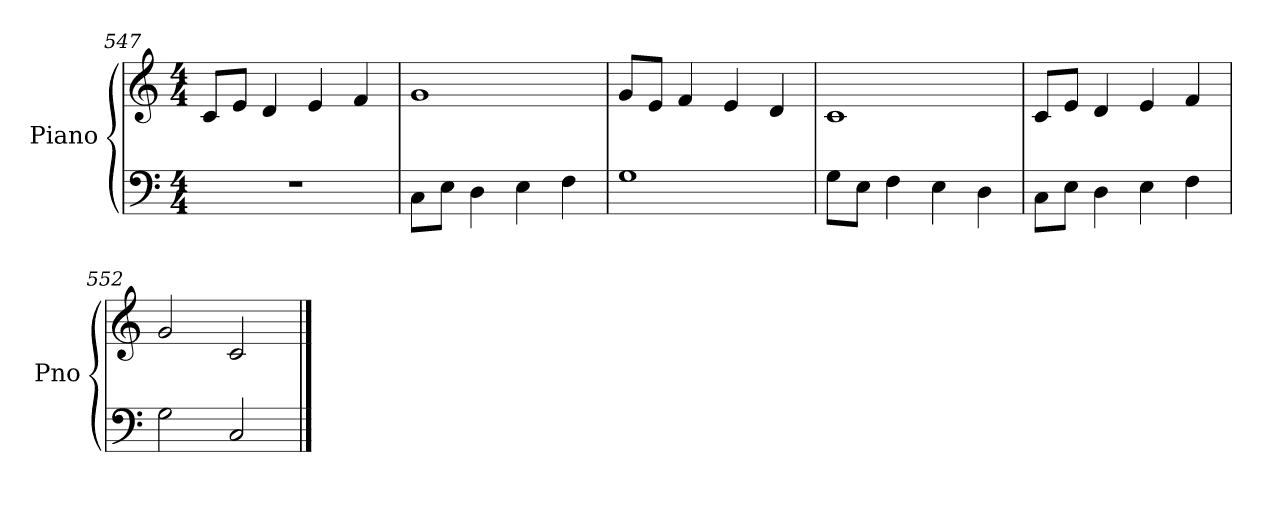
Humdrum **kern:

**kern	**kern
*part1	*part1
*staff2	*staff1
*I"Piano	*
*I'Pno	*
!!LO:LB:g=z
*clefF4	*clefG2
*k[]	*k[]
*M4/4	*M4/4
=547	=547
1r	8c/L
.	8e/J
.	4d/
.	4e/
.	4f/
=548	=548
8C\L	1g
8E\J	.
4D\	.
4E\	.
4F\	.
=549	=549
1G	8g/L
.	8e/J
.	4f/
.	4e/
.	4d/
=550	=550
8G\L	1c
8E\J	.
4F\	.
4E\	.
4D\	.
=551	=551
8C\L	8c/L
8E\J	8e/J
4D\	4d/
4E\	4e/
4F\	4f/
=552	=552
2G\	2g/
2C/	2c/
==	==
*-	*-
